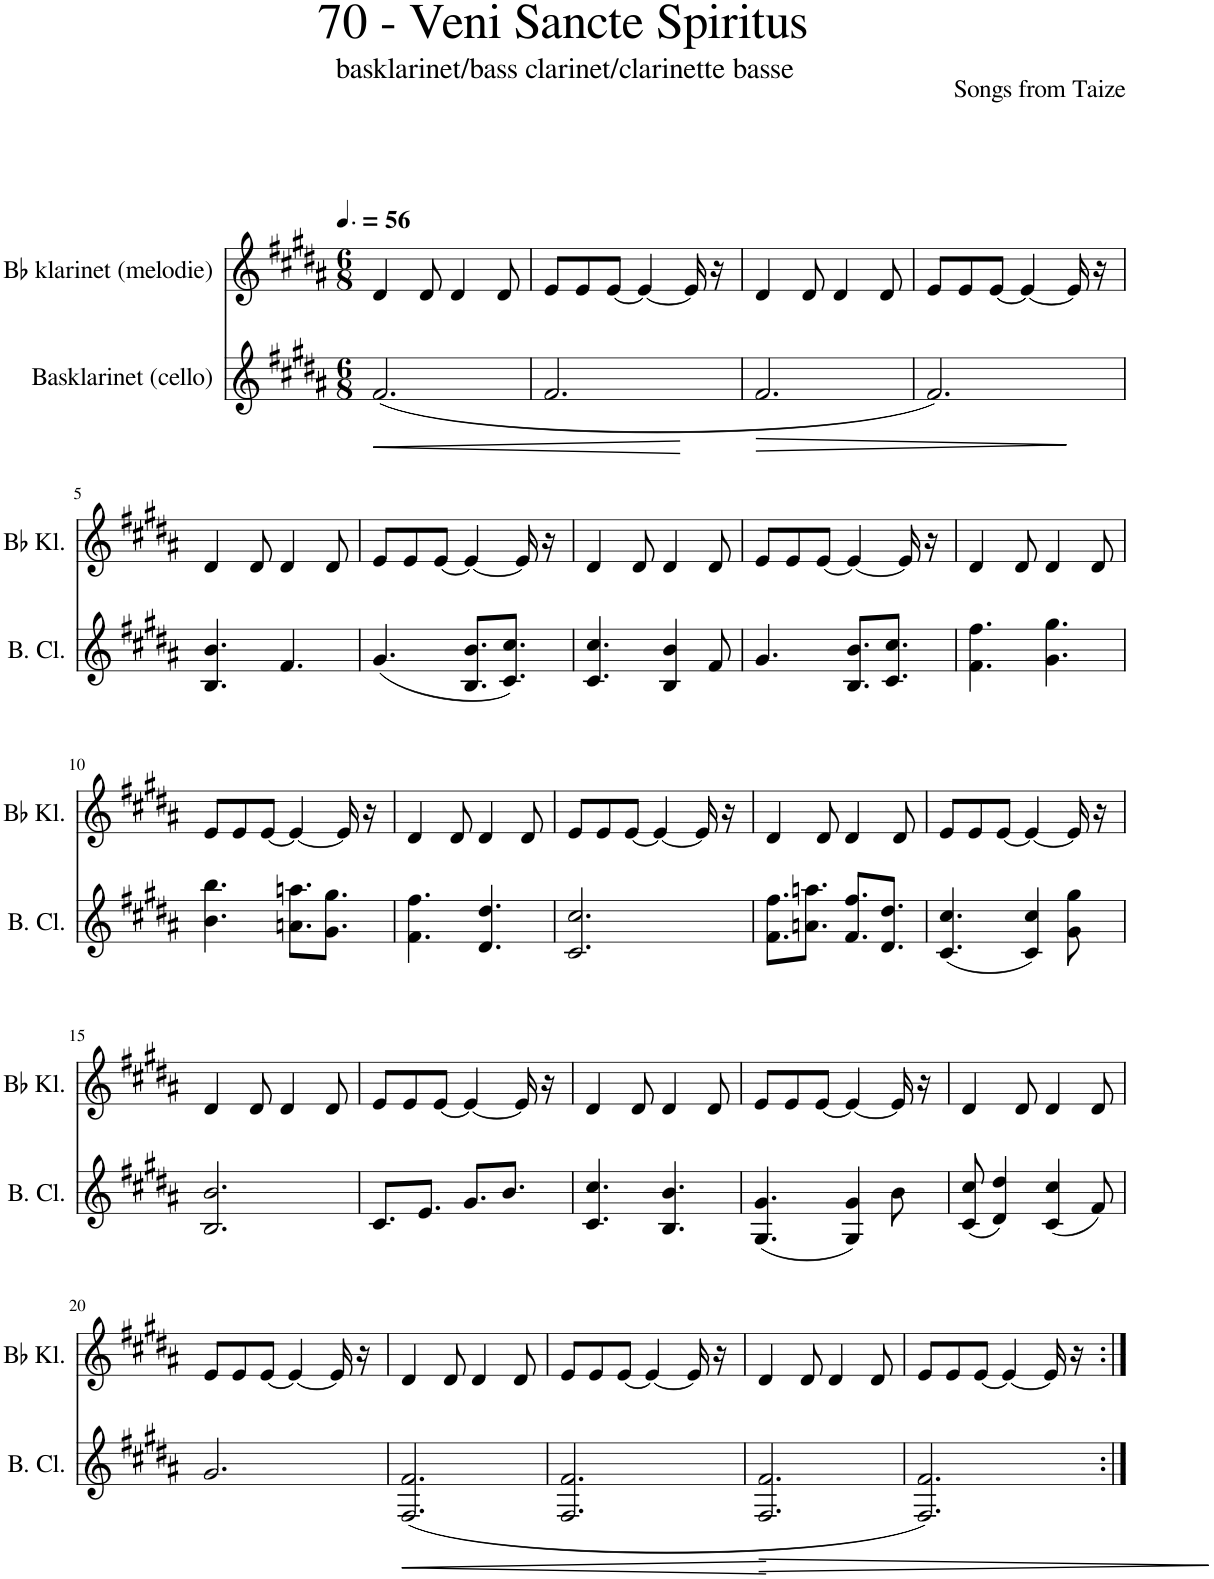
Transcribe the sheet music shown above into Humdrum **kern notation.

**kern	**dynam	**kern
*part2	*part2	*part1
*staff2	*staff2	*staff1
*I"Basklarinet (cello)	*	*I"Bb klarinet (melodie)
*I'B. Cl.	*	*I'Bb Kl.
*clefG2	*	*clefG2
*Trd8c14	*	*Trd1c2
*k[f#c#g#d#a#]	*	*k[f#c#g#d#a#]
*M6/8	*	*M6/8
*MM84	*	*MM84
=1	=1	=1
!	!LO:HP:b	!
(2.f#/	<	4d#/
.	.	8d#/
.	.	4d#/
.	.	8d#/
.	[	.
=2	=2	=2
2.f#/	.	8e/L
.	.	8e/
.	.	[8e/J
.	.	4e/_
.	.	16e/]
.	.	16r
=3	=3	=3
!	!LO:HP:b	!
2.f#/	>	4d#/
.	.	8d#/
.	.	4d#/
.	.	8d#/
.	]	.
=4	=4	=4
2.f#/)	.	8e/L
.	.	8e/
.	.	[8e/J
.	.	4e/_
.	.	16e/]
.	.	16r
!!LO:LB:g=z
=5	=5	=5
4.B/ 4.b/	.	4d#/
.	.	8d#/
4.f#/	.	4d#/
.	.	8d#/
=6	=6	=6
(4.g#/	.	8e/L
.	.	8e/
.	.	[8e/J
8.B/ 8.b/L	.	4e/_
8.c#/ 8.cc#/J)	.	.
.	.	16e/]
.	.	16r
=7	=7	=7
4.c#/ 4.cc#/	.	4d#/
.	.	8d#/
4B/ 4b/	.	4d#/
8f#/	.	8d#/
=8	=8	=8
4.g#/	.	8e/L
.	.	8e/
.	.	[8e/J
8.B/ 8.b/L	.	4e/_
8.c#/ 8.cc#/J	.	.
.	.	16e/]
.	.	16r
=9	=9	=9
4.f#\ 4.ff#\	.	4d#/
.	.	8d#/
4.g#\ 4.gg#\	.	4d#/
.	.	8d#/
!!LO:LB:g=z
=10	=10	=10
4.b\ 4.bb\	.	8e/L
.	.	8e/
.	.	[8e/J
8.an\ 8.aan\L	.	4e/_
8.g#\ 8.gg#\J	.	.
.	.	16e/]
.	.	16r
=11	=11	=11
4.f#\ 4.ff#\	.	4d#/
.	.	8d#/
4.d#/ 4.dd#/	.	4d#/
.	.	8d#/
=12	=12	=12
2.c#/ 2.cc#/	.	8e/L
.	.	8e/
.	.	[8e/J
.	.	4e/_
.	.	16e/]
.	.	16r
=13	=13	=13
8.f#\ 8.ff#\L	.	4d#/
8.an\ 8.aan\J	.	.
.	.	8d#/
8.f#/ 8.ff#/L	.	4d#/
8.d#/ 8.dd#/J	.	.
.	.	8d#/
=14	=14	=14
(4.c#/ 4.cc#/	.	8e/L
.	.	8e/
.	.	[8e/J
4c#/ 4cc#/)	.	4e/_
8g#\ 8gg#\	.	16e/]
.	.	16r
!!LO:LB:g=z
=15	=15	=15
2.B/ 2.b/	.	4d#/
.	.	8d#/
.	.	4d#/
.	.	8d#/
=16	=16	=16
8.c#/L	.	8e/L
.	.	8e/
8.e/J	.	.
.	.	[8e/J
8.g#/L	.	4e/_
8.b/J	.	.
.	.	16e/]
.	.	16r
=17	=17	=17
4.c#/ 4.cc#/	.	4d#/
.	.	8d#/
4.B/ 4.b/	.	4d#/
.	.	8d#/
=18	=18	=18
(4.G#/ 4.g#/	.	8e/L
.	.	8e/
.	.	[8e/J
4G#/ 4g#/)	.	4e/_
8b\	.	16e/]
.	.	16r
=19	=19	=19
(8c#/ 8cc#/	.	4d#/
4d#/ 4dd#/)	.	.
.	.	8d#/
(4c#/ 4cc#/	.	4d#/
8f#/)	.	8d#/
!!LO:LB:g=z
=20	=20	=20
2.g#/	.	8e/L
.	.	8e/
.	.	[8e/J
.	.	4e/_
.	.	16e/]
.	.	16r
=21	=21	=21
!	!LO:HP:b	!
(2.F#/ 2.f#/	<	4d#/
.	.	8d#/
.	.	4d#/
.	.	8d#/
.	[	.
=22	=22	=22
2.F#/ 2.f#/	.	8e/L
.	.	8e/
.	.	[8e/J
.	.	4e/_
.	.	16e/]
.	.	16r
=23	=23	=23
!	!LO:HP:b	!
2.F#/ 2.f#/	>	4d#/
.	.	8d#/
.	.	4d#/
.	.	8d#/
.	]	.
=24	=24	=24
2.F#/ 2.f#/)	.	8e/L
.	.	8e/
.	.	[8e/J
.	.	4e/_
.	.	16e/]
.	.	16r
=:|!	=:|!	=:|!
*-	*-	*-
